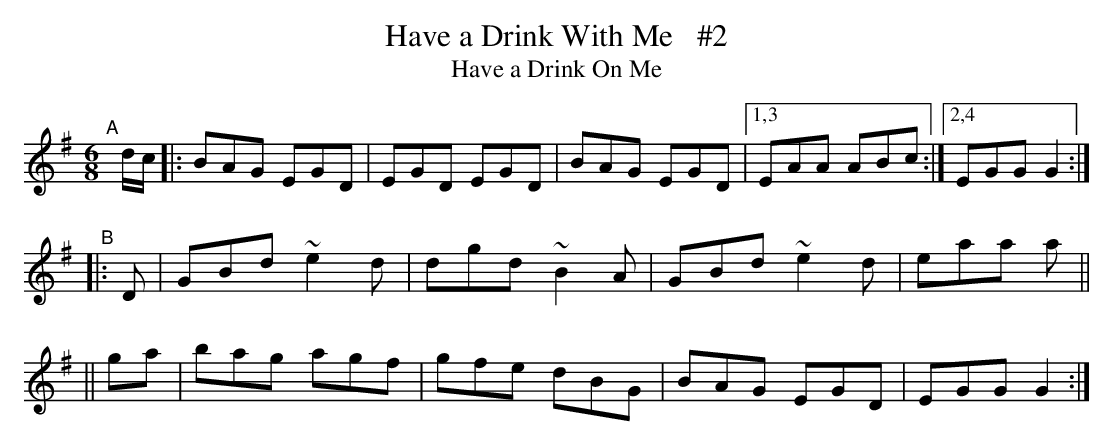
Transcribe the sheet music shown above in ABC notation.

X:1
T: Have a Drink With Me   #2
T: Have a Drink On Me
M: 6/8
L: 1/8
K: G
"^A"[|] d/c/ \
|: BAG EGD | EGD EGD | BAG EGD |[1,3 EAA ABc :|[2,4 EGG G2 :|
"^B"\
|:  D | GBd ~e2d | dgd ~B2A | GBd ~e2d | eaa a ||
|| ga | bag  agf | gfe  dBG | BAG  EGD | EGG G2 :|
